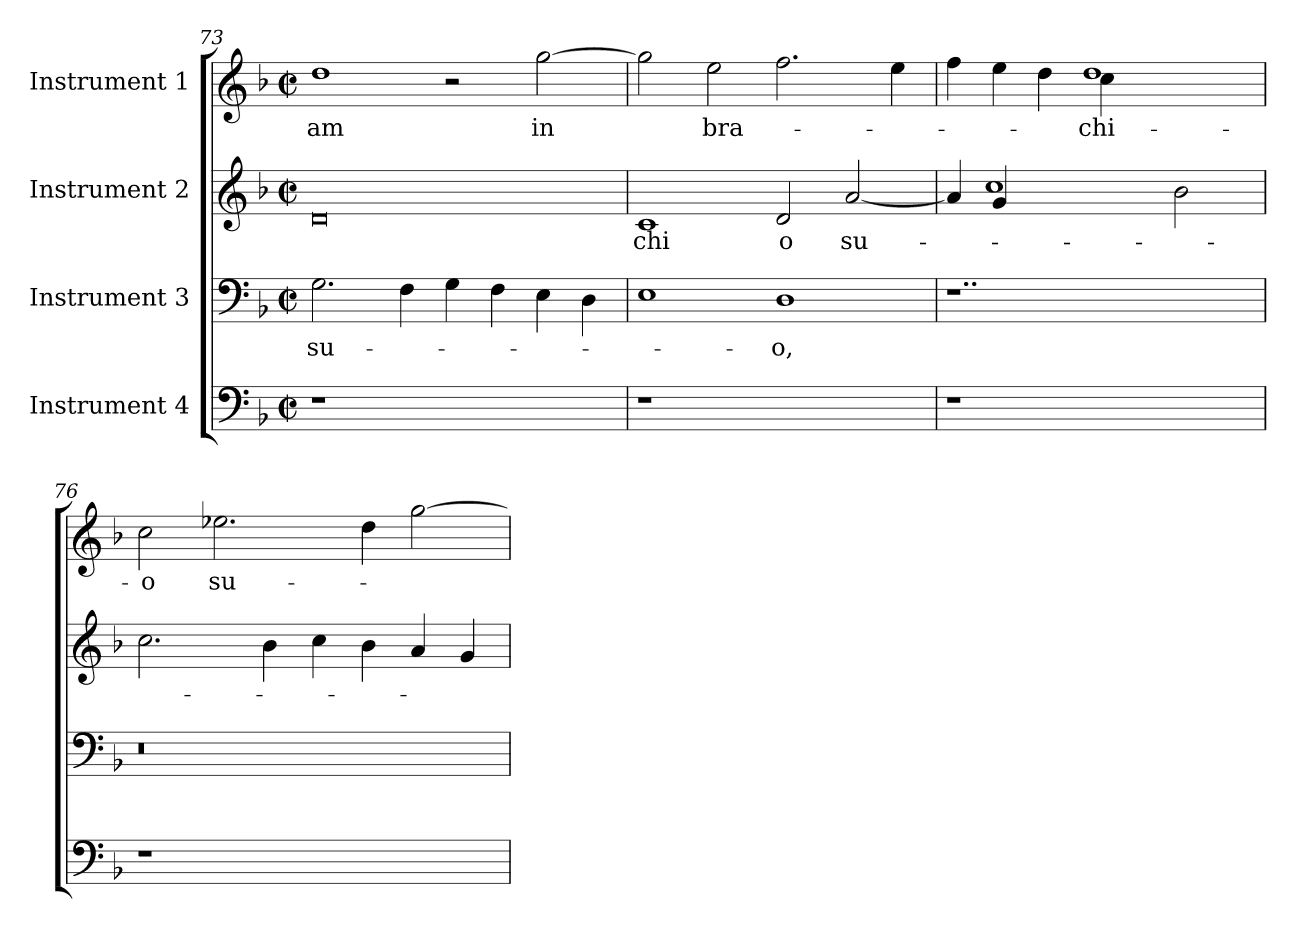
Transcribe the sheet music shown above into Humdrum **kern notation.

**kern	**kern	**text	**kern	**text	**kern	**text
*part4	*part3	*part3	*part2	*part2	*part1	*part1
*staff4	*staff3	*staff3	*staff2	*staff2	*staff1	*staff1
*I"Instrument 4	*I"Instrument 3	*	*I"Instrument 2	*	*I"Instrument 1	*
*clefF4	*clefF4	*	*clefG2	*	*clefG2	*
*k[b-]	*k[b-]	*	*k[b-]	*	*k[b-]	*
*F:	*F:	*	*F:	*	*F:	*
*M2/2	*M2/2	*	*M2/2	*	*M2/2	*
*met(c|)	*met(c|)	*	*met(c|)	*	*met(c|)	*
=73	=73	=73	=73	=73	=73	=73
!	!	!LO:LY:b:cj	!	!	!	!LO:LY:b:cj
1r	2.G\	su-	0d	.	1dd	-am
.	4F\	.	.	.	.	.
1ryy	4G\	.	.	.	2r	.
.	4F\	.	.	.	.	.
!	!	!	!	!	!	!LO:LY:b:cj
.	4E\	.	.	.	[>2gg\	in
.	4D\	.	.	.	.	.
=74	=74	=74	=74	=74	=74	=74
!	!	!	!	!LO:LY:b:cj	!	!
1r	1E	.	1c	-chi	2gg\]	.
!	!	!	!	!	!	!LO:LY:b
.	.	.	.	.	2ee\	bra-
!	!	!LO:LY:b:cj	!	!LO:LY:b:cj	!	!
1ryy	1D	-o,	2d/	o	2.ff\	.
!	!	!	!	!LO:LY:b:cj	!	!
.	.	.	[<2a/	su-	.	.
.	.	.	.	.	4ee\	.
=75	=75	=75	=75	=75	=75	=75
*	*	*	*^	*	*^	*
1r	1..r	.	4a/]	4ryy	.	2.ryy	4ff\	.
.	.	.	4g/	1cc	.	.	4ee\	.
.	.	.	1ryy	.	.	.	4dd\	.
!	!	!	!	!	!	!	!	!LO:LY:b:cj
.	.	.	.	.	.	1dd	4cc\	-chi-
2.ryy	.	.	.	.	.	.	2.ryy	.
.	.	.	.	2b-\	.	.	.	.
.	.	.	4ryy	.	.	.	.	.
*	*	*	*v	*v	*	*	*	*
*	*	*	*	*	*v	*v	*
!!LO:PB:g=z
=76	=76	=76	=76	=76	=76	=76
!	!	!	!	!	!	!LO:LY:b:cj
1r	0r	.	2.cc\	.	2cc\	-o
!	!	!	!	!	!	!LO:LY:b:cj
.	.	.	.	.	2.ee-\	su-
.	.	.	4b-\	.	.	.
1ryy	.	.	4cc\	.	.	.
.	.	.	4b-\	.	4dd\	.
.	.	.	4a/	.	[>2gg\	.
.	.	.	4g/	.	.	.
=	=	=	=	=	=	=
*-	*-	*-	*-	*-	*-	*-
